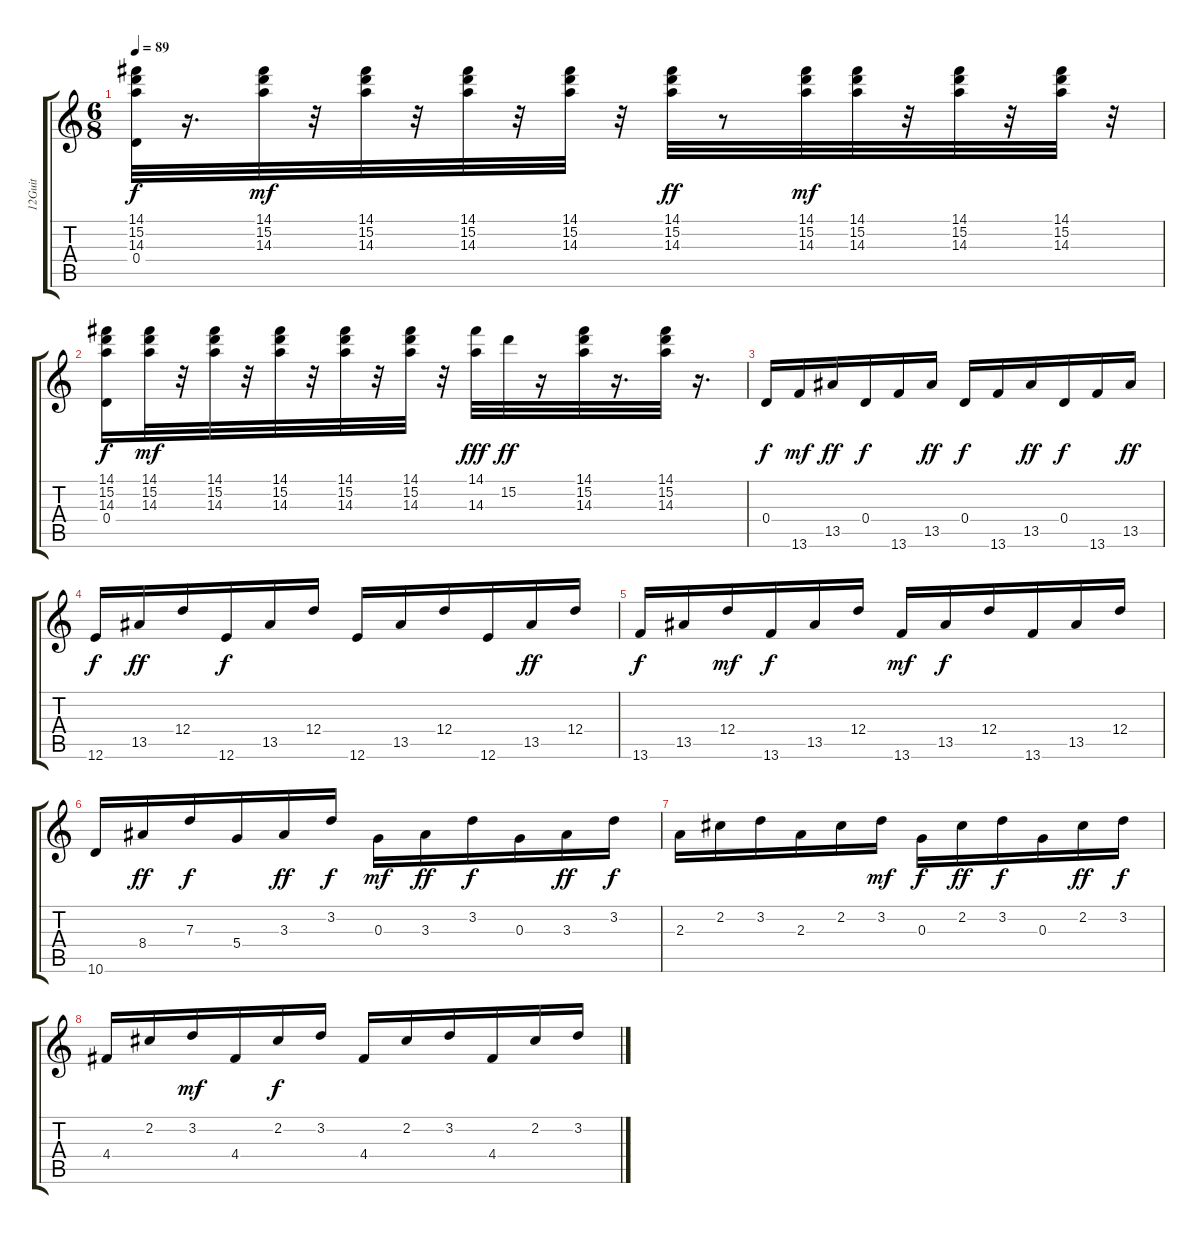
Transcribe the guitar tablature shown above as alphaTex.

\track ("12Guit" "12Guit") {instrument acousticguitarsteel}
\staff {score tabs}
\tuning (E4 B3 G3 D3 A2 E2) {hide}
\ts (6 8)
\tempo 89
\clef g2
\ks c
(14.1 15.2 14.3 0.4).32{dy f} r.16{d} (14.1 15.2 14.3).32{dy mf} r.32 (14.1 15.2 14.3).32 r.32 (14.1 15.2 14.3).32 r.32 (14.1 15.2 14.3).32 r.32 (14.1 15.2 14.3).32{dy ff} r.8 (14.1 15.2 14.3).32{dy mf} (14.1 15.2 14.3).32 r.32 (14.1 15.2 14.3).32 r.32 (14.1 15.2 14.3).32 r.32 |
(14.1 15.2 14.3 0.4).16{dy f} (14.1 15.2 14.3).32{dy mf} r.32 (14.1 15.2 14.3).32 r.32 (14.1 15.2 14.3).32 r.32 (14.1 15.2 14.3).32 r.32 (14.1 15.2 14.3).32 r.32 (14.1 14.3).32{dy fff} 15.2.32{dy ff} r.16 (14.1 15.2 14.3).32 r.16{d} (14.1 15.2 14.3).32 r.16{d} |
0.4.16{dy f} 13.6.16{dy mf} 13.5.16{dy ff} 0.4.16{dy f} 13.6.16 13.5.16{dy ff} 0.4.16{dy f} 13.6.16 13.5.16{dy ff} 0.4.16{dy f} 13.6.16 13.5.16{dy ff} |
12.6.16{dy f} 13.5.16{dy ff} 12.4.16 12.6.16{dy f} 13.5.16 12.4.16 12.6.16 13.5.16 12.4.16 12.6.16 13.5.16{dy ff} 12.4.16 |
13.6.16{dy f} 13.5.16 12.4.16{dy mf} 13.6.16{dy f} 13.5.16 12.4.16 13.6.16{dy mf} 13.5.16{dy f} 12.4.16 13.6.16 13.5.16 12.4.16 |
10.6.16 8.4.16{dy ff} 7.3.16{dy f} 5.4.16 3.3.16{dy ff} 3.2.16{dy f} 0.3.16{dy mf} 3.3.16{dy ff} 3.2.16{dy f} 0.3.16 3.3.16{dy ff} 3.2.16{dy f} |
2.3.16 2.2.16 3.2.16 2.3.16 2.2.16 3.2.16{dy mf} 0.3.16{dy f} 2.2.16{dy ff} 3.2.16{dy f} 0.3.16 2.2.16{dy ff} 3.2.16{dy f} |
4.4.16 2.2.16 3.2.16{dy mf} 4.4.16 2.2.16{dy f} 3.2.16 4.4.16 2.2.16 3.2.16 4.4.16 2.2.16 3.2.16
